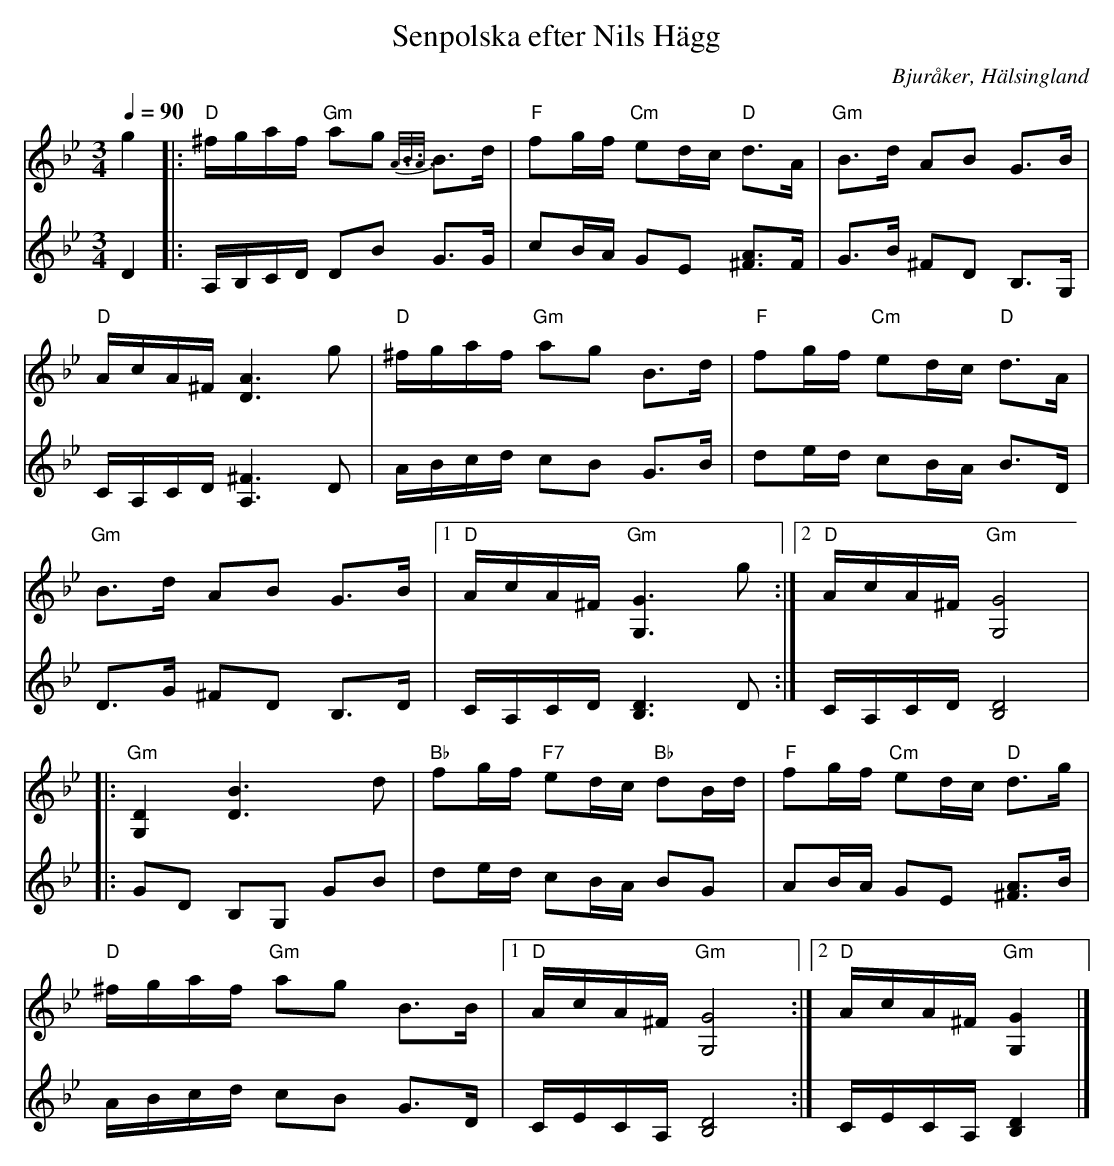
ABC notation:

X:1
T: Senpolska efter Nils Hägg
O: Bjuråker, Hälsingland
M: 3/4
L: 1/8
Q: 1/4=90
K: Gm
V:1
g2 |: "D" ^f/g/a/f/ "Gm" ag {A3/4B3/4A3/4}B>d | "F" fg/f/ "Cm" ed/c/ "D" d>A | "Gm" B>d AB G>B |
"D" A/c/A/^F/ [A3D3] g | "D" ^f/g/a/f/ "Gm" ag B>d | "F" fg/f/ "Cm" ed/c/ "D" d>A |
"Gm" B>d AB G>B |1 "D" A/c/A/^F/ "Gm" [G,3G3] g :|2 "D" A/c/A/^F/ "Gm" [G,4G4] |
|: "Gm" [G,2D2] [D3B3] d | "Bb" fg/f/ "F7" ed/c/ "Bb" dB/d/ | "F" fg/f/ "Cm" ed/c/ "D" d>g |
"D" ^f/g/a/f/ "Gm" ag B>B |1 "D" A/c/A/^F/ "Gm" [G,4G4] :|2 "D" A/c/A/^F/ "Gm" [G,2G2] |]
V:2
D2 |: A,/B,/C/D/ DB G>G | cB/A/ GE [^FA]>F | G>B ^FD B,>G, |
C/A,/C/D/ [A,3^F3] D | A/B/c/d/ cB G>B | de/d/ cB/A/ B>D |
D>G ^FD B,>D |1 C/A,/C/D/ [B,3D3] D :|2 C/A,/C/D/ [B,4D4] |
|: GD B,G, GB | de/d/ cB/A/ BG | AB/A/ GE [^FA]>B|
A/B/c/d/ cB G>D |1 C/E/C/A,/ [B,4D4] :|2 C/E/C/A,/ [B,2D2] |]
